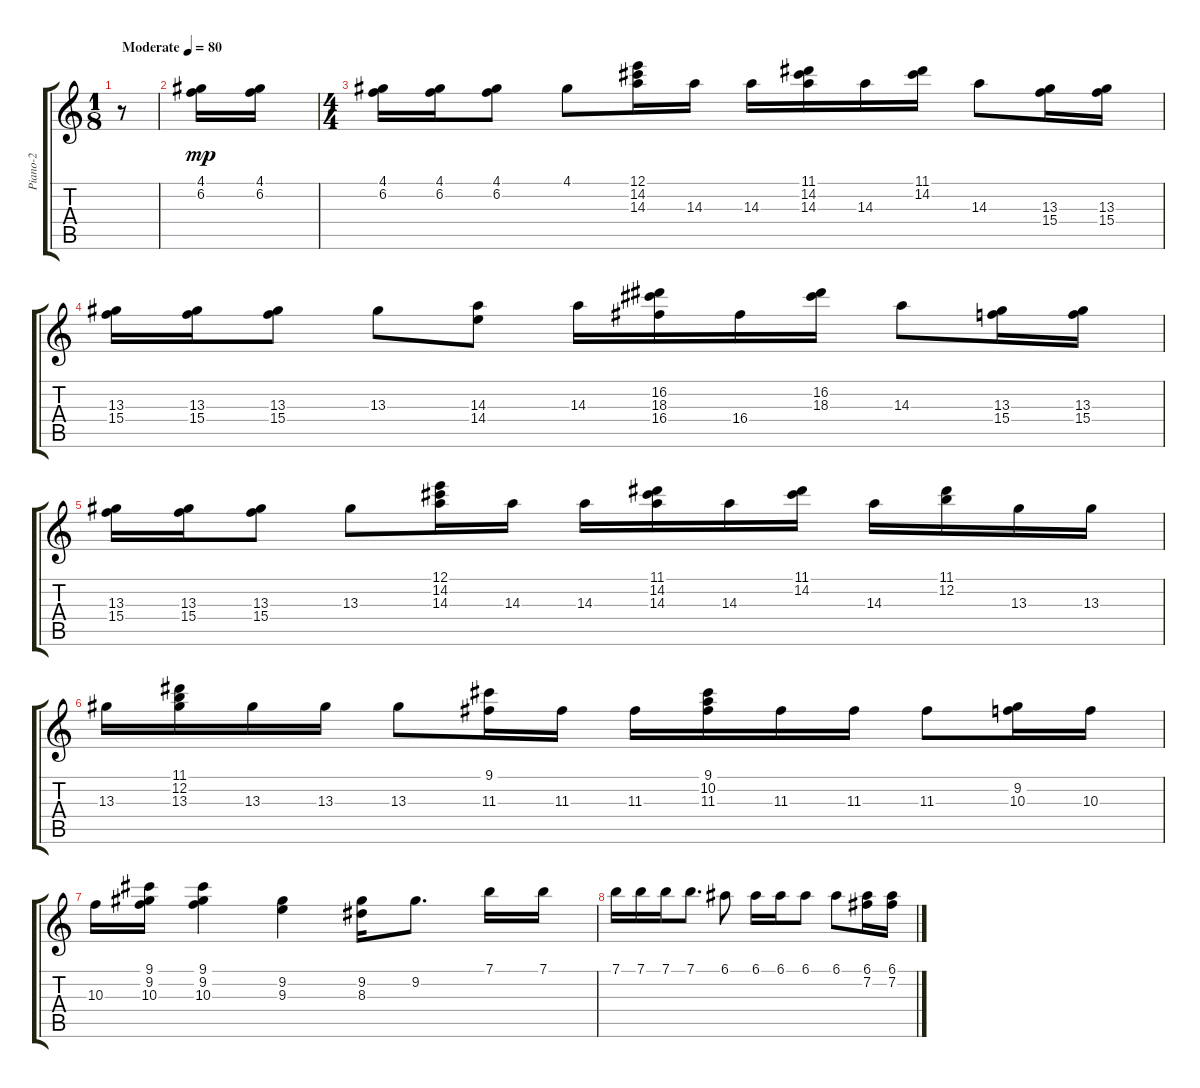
\track ("Piano-2" "Piano-2") {instrument acousticguitarsteel}
\staff {score tabs}
\tuning (E4 B3 G3 D3 A2 E2) {hide}
\ts (1 8)
\tempo (80 "Moderate")
\clef g2
\ks c
r.8{dy mp instrument acousticguitarsteel} |
(4.1 6.2).16 (4.1 6.2).16 |
\ts (4 4)
(4.1 6.2).16 (4.1 6.2).16 (4.1 6.2).8 4.1.8 (12.1 14.2 14.3).16 14.3.16 14.3.16 (11.1 14.2 14.3).16 14.3.16 (11.1 14.2).16 14.3.8 (13.3 15.4).16 (13.3 15.4).16 |
(13.3 15.4).16 (13.3 15.4).16 (13.3 15.4).8 13.3.8 (14.3 14.4).8 14.3.16 (16.2 18.3 16.4).16 16.4.16 (16.2 18.3).16 14.3.8 (13.3 15.4).16 (13.3 15.4).16 |
(13.3 15.4).16 (13.3 15.4).16 (13.3 15.4).8 13.3.8 (12.1 14.2 14.3).16 14.3.16 14.3.16 (11.1 14.2 14.3).16 14.3.16 (11.1 14.2).16 14.3.16 (11.1 12.2).16 13.3.16 13.3.16 |
13.3.16 (11.1 12.2 13.3).16 13.3.16 13.3.16 13.3.8 (9.1 11.3).16 11.3.16 11.3.16 (9.1 10.2 11.3).16 11.3.16 11.3.16 11.3.8 (9.2 10.3).16 10.3.16 |
10.3.16 (9.1 9.2 10.3).16 (9.1 9.2 10.3).4 (9.2 9.3).4 (9.2 8.3).16 9.2.8{d} 7.1.16 7.1.16 |
7.1.16 7.1.16 7.1.16 7.1.8{d} 6.1.8 6.1.16 6.1.16 6.1.8 6.1.8 (6.1 7.2).16 (6.1 7.2).16
